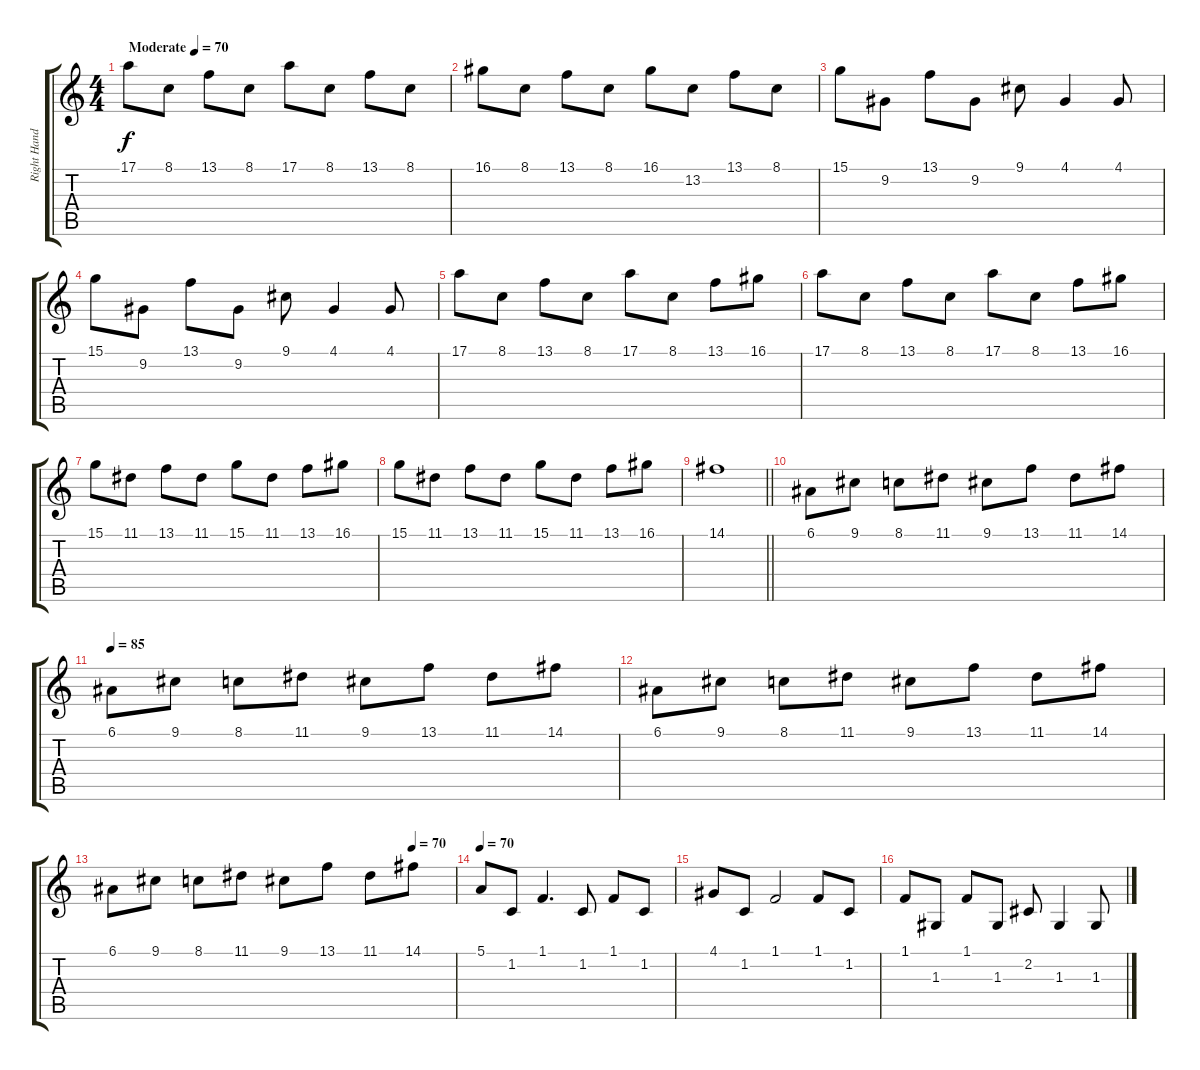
\track ("Right Hand" "Right Hand") {instrument acousticgrandpiano}
\staff {score tabs}
\tuning (E4 B3 G3 D3 A2 E2) {hide}
\ts (4 4)
\tempo (70 "Moderate")
\clef g2
\ks c
17.1.8{dy f instrument acousticgrandpiano} 8.1.8 13.1.8 8.1.8 17.1.8 8.1.8 13.1.8 8.1.8 |
16.1.8 8.1.8 13.1.8 8.1.8 16.1.8 13.2.8 13.1.8 8.1.8 |
15.1.8 9.2.8 13.1.8 9.2.8 9.1.8 4.1.4 4.1.8 |
15.1.8 9.2.8 13.1.8 9.2.8 9.1.8 4.1.4 4.1.8 |
17.1.8 8.1.8 13.1.8 8.1.8 17.1.8 8.1.8 13.1.8 16.1.8 |
17.1.8 8.1.8 13.1.8 8.1.8 17.1.8 8.1.8 13.1.8 16.1.8 |
15.1.8 11.1.8 13.1.8 11.1.8 15.1.8 11.1.8 13.1.8 16.1.8 |
15.1.8 11.1.8 13.1.8 11.1.8 15.1.8 11.1.8 13.1.8 16.1.8 |
\barLineRight lightlight
14.1.1 |
\section ("" "")
6.1.8 9.1.8 8.1.8 11.1.8 9.1.8 13.1.8 11.1.8 14.1.8 |
\tempo 85
6.1.8 9.1.8 8.1.8 11.1.8 9.1.8 13.1.8 11.1.8 14.1.8 |
6.1.8 9.1.8 8.1.8 11.1.8 9.1.8 13.1.8 11.1.8 14.1.8 |
\tempo (70 0.875)
6.1.8 9.1.8 8.1.8 11.1.8 9.1.8 13.1.8 11.1.8 14.1.8 |
\tempo 70
5.1.8 1.2.8 1.1.4{d} 1.2.8 1.1.8 1.2.8 |
4.1.8 1.2.8 1.1.2 1.1.8 1.2.8 |
1.1.8 1.3.8 1.1.8 1.3.8 2.2.8 1.3.4 1.3.8
